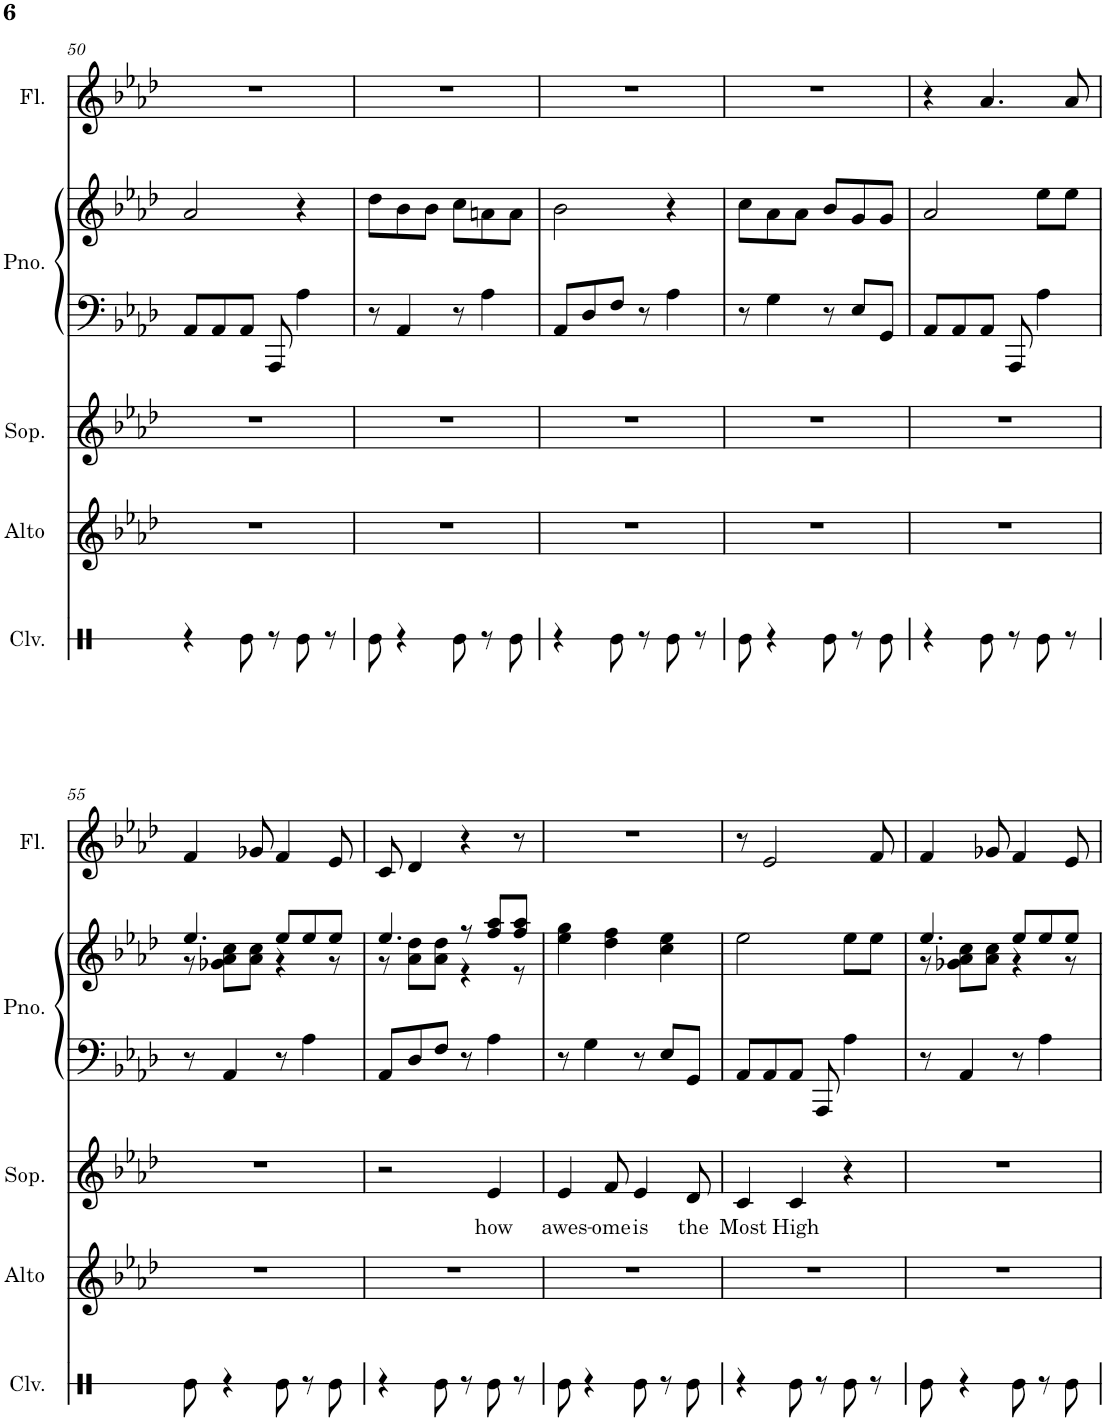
**kern	**kern	**kern	**text	**kern	**kern	**kern
*part4	*part3	*part3	*part3	*part2	*part2	*part1
*staff6	*staff5	*staff4	*staff4	*staff3	*staff2	*staff1
*I"Claves	*I"Soprano    Alto	*	*	*I"Piano	*	*I"Flute
*I'Clv.	*I'Sop.    Alto	*	*	*I'Pno.	*	*I'Fl.
!!LO:PB:g=z
*clefX	*clefG2	*clefG2	*	*clefF4	*clefG2	*clefG2
*k[]	*k[b-e-a-d-]	*k[b-e-a-d-]	*	*k[b-e-a-d-]	*k[b-e-a-d-]	*k[b-e-a-d-]
*M6/8	*M6/8	*M6/8	*	*M6/8	*M6/8	*M6/8
=50	=50	=50	=50	=50	=50	=50
4r	2.r	2.r	.	8AA-/L	2a-/	2.r
.	.	.	.	8AA-/	.	.
8Re\	.	.	.	8AA-/J	.	.
8r	.	.	.	8AAA-/	.	.
8Re\	.	.	.	4A-\	4r	.
8r	.	.	.	.	.	.
=51	=51	=51	=51	=51	=51	=51
8Re\	2.r	2.r	.	8r	8dd-\L	2.r
4r	.	.	.	4AA-/	8b-\	.
.	.	.	.	.	8b-\J	.
8Re\	.	.	.	8r	8cc\L	.
8r	.	.	.	4A-\	8an\	.
8Re\	.	.	.	.	8a\J	.
=52	=52	=52	=52	=52	=52	=52
4r	2.r	2.r	.	8AA-/L	2b-\	2.r
.	.	.	.	8D-/	.	.
8Re\	.	.	.	8F/J	.	.
8r	.	.	.	8r	.	.
8Re\	.	.	.	4A-\	4r	.
8r	.	.	.	.	.	.
=53	=53	=53	=53	=53	=53	=53
8Re\	2.r	2.r	.	8r	8cc\L	2.r
4r	.	.	.	4G\	8a-\	.
.	.	.	.	.	8a-\J	.
8Re\	.	.	.	8r	8b-/L	.
8r	.	.	.	8E-/L	8g/	.
8Re\	.	.	.	8GG/J	8g/J	.
=54	=54	=54	=54	=54	=54	=54
4r	2.r	2.r	.	8AA-/L	2a-/	4r
.	.	.	.	8AA-/	.	.
8Re\	.	.	.	8AA-/J	.	4.a-/
8r	.	.	.	8AAA-/	.	.
8Re\	.	.	.	4A-\	8ee-\L	.
8r	.	.	.	.	8ee-\J	8a-/
!!LO:LB:g=z
=55	=55	=55	=55	=55	=55	=55
*	*	*	*	*	*^	*
8Re\	2.r	2.r	.	8r	4.ee-/	8r	4f/
4r	.	.	.	4AA-/	.	8g-X\ 8a-\ 8cc\L	.
.	.	.	.	.	.	8a-\ 8cc\J	8g-X/
8Re\	.	.	.	8r	8ee-/L	4r	4f/
8r	.	.	.	4A-\	8ee-/	.	.
8Re\	.	.	.	.	8ee-/J	8r	8e-/
=56	=56	=56	=56	=56	=56	=56	=56
4r	2.r	2r	.	8AA-/L	4.ee-/	8r	8c/
.	.	.	.	8D-/	.	8a-\ 8dd-\L	4d-/
8Re\	.	.	.	8F/J	.	8a-\ 8dd-\J	.
8r	.	.	.	8r	8r	4r	4r
!	!	!	!LO:LY:b	!	!	!	!
8Re\	.	4e-/	how	4A-\	8ff/ 8aa-/L	.	.
8r	.	.	.	.	8ff/ 8aa-/J	8r	8r
=57	=57	=57	=57	=57	=57	=57	=57
!	!	!	!LO:LY:b	!	!	!	!
*	*	*	*	*	*v	*v	*
8Re\	2.r	4e-/	awes-	8r	4ee-\ 4gg\	2.r
4r	.	.	.	4G\	.	.
!	!	!	!LO:LY:b	!	!	!
.	.	8f/	-ome	.	4dd-\ 4ff\	.
!	!	!	!LO:LY:b	!	!	!
8Re\	.	4e-/	is	8r	.	.
8r	.	.	.	8E-/L	4cc\ 4ee-\	.
!	!	!	!LO:LY:b	!	!	!
8Re\	.	8d-/	the	8GG/J	.	.
=58	=58	=58	=58	=58	=58	=58
!	!	!	!LO:LY:b	!	!	!
4r	2.r	4c/	Most	8AA-/L	2ee-\	8r
.	.	.	.	8AA-/	.	2e-/
!	!	!	!LO:LY:b	!	!	!
8Re\	.	4c/	High	8AA-/J	.	.
8r	.	.	.	8AAA-/	.	.
8Re\	.	4r	.	4A-\	8ee-\L	.
8r	.	.	.	.	8ee-\J	8f/
=59	=59	=59	=59	=59	=59	=59
*	*	*	*	*	*^	*
8Re\	2.r	2.r	.	8r	4.ee-/	8r	4f/
4r	.	.	.	4AA-/	.	8g-X\ 8a-\ 8cc\L	.
.	.	.	.	.	.	8a-\ 8cc\J	8g-X/
8Re\	.	.	.	8r	8ee-/L	4r	4f/
8r	.	.	.	4A-\	8ee-/	.	.
8Re\	.	.	.	.	8ee-/J	8r	8e-/
*	*	*	*	*	*v	*v	*
=	=	=	=	=	=	=
*-	*-	*-	*-	*-	*-	*-
